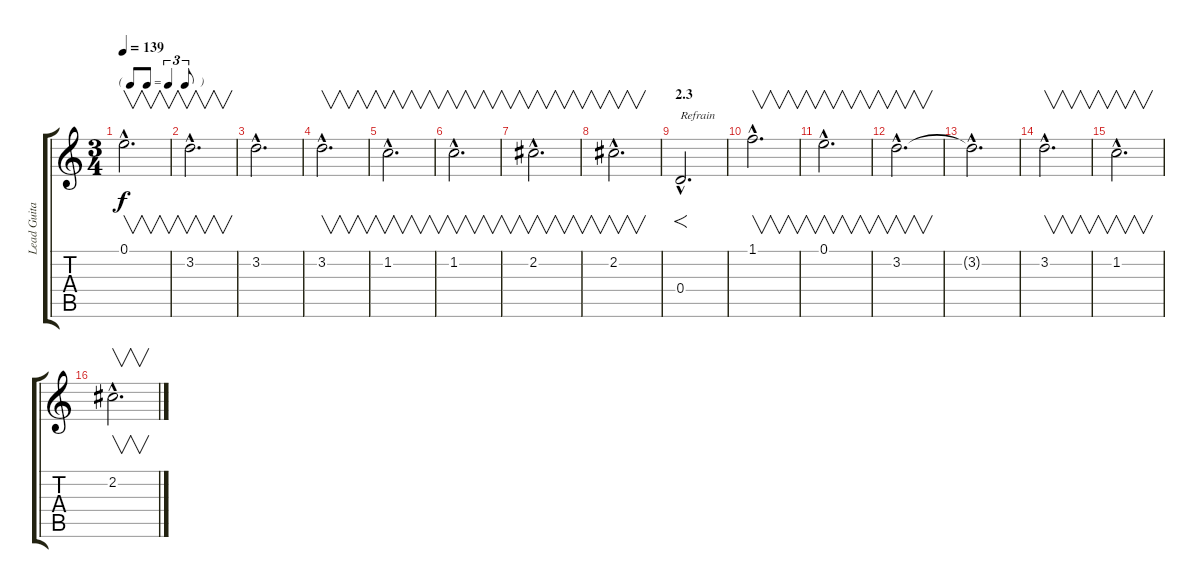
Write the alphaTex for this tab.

\track ("Lead Guitar" "Lead Guita") {instrument electricguitarjazz}
\staff {score tabs}
\tuning (E4 B3 G3 D3 A2 E2) {hide}
\ts (3 4)
\tf triplet8th
\tempo 139
\clef g2
\ks c
0.1{hac}.2{v d dy f} |
3.2{hac}.2{v d} |
3.2{hac}.2{d} |
3.2{hac}.2{v d} |
1.2{hac}.2{v d} |
1.2{hac}.2{v d} |
2.2{hac}.2{v d} |
2.2{hac}.2{v d} |
\section ("" "2.3")
0.4{hac}.2{f d txt "Refrain"} |
1.1{hac}.2{v d} |
0.1{hac}.2{v d} |
3.2{hac}.2{v d} |
3.2{hac t}.2{d} |
3.2{hac}.2{v d} |
1.2{hac}.2{v d} |
2.2{hac}.2{v d}
